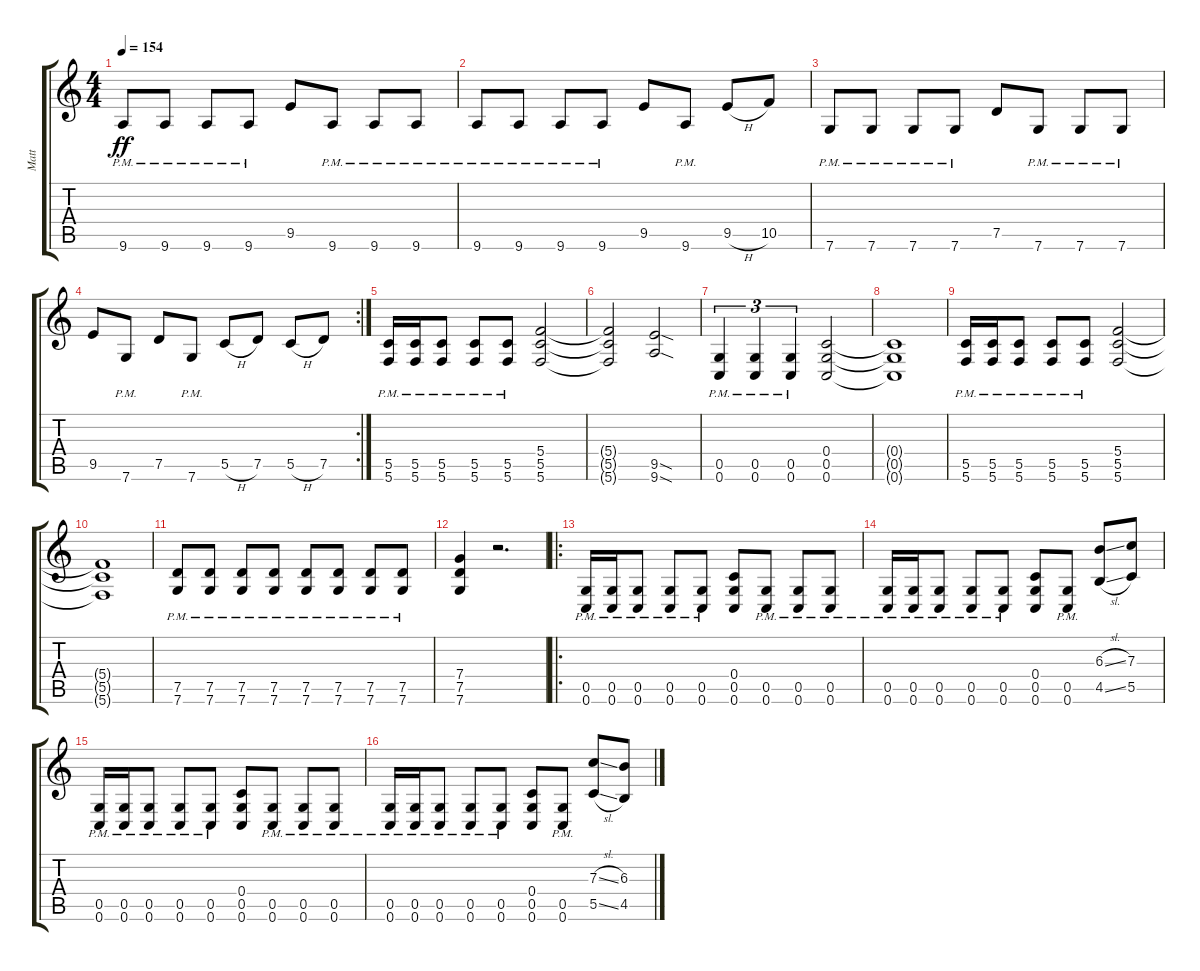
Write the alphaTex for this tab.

\track ("Matt" "Matt") {instrument overdrivenguitar}
\staff {score tabs}
\tuning (D4 A3 F3 C3 G2 C2) {hide}
\ts (4 4)
\tempo 154
\clef g2
\ks c
9.6{pm}.8{dy ff} 9.6{pm}.8 9.6{pm}.8 9.6{pm}.8 9.5.8 9.6{pm}.8 9.6{pm}.8 9.6{pm}.8 |
9.6{pm}.8 9.6{pm}.8 9.6{pm}.8 9.6{pm}.8 9.5.8 9.6{pm}.8 9.5{h}.8 10.5.8 |
7.6{pm}.8 7.6{pm}.8 7.6{pm}.8 7.6{pm}.8 7.5.8 7.6{pm}.8 7.6{pm}.8 7.6{pm}.8 |
\rc 2
9.5.8 7.6{pm}.8 7.5.8 7.6{pm}.8 5.5{h}.8 7.5.8 5.5{h}.8 7.5.8 |
(5.5{pm} 5.6{pm}).16 (5.5{pm} 5.6{pm}).16 (5.5{pm} 5.6{pm}).8 (5.5{pm} 5.6{pm}).8 (5.5{pm} 5.6{pm}).8 (5.4 5.5 5.6).2 |
(5.4{t} 5.5{t} 5.6{t}).2 (9.5{sod} 9.6{sod}).2 |
(0.5{pm} 0.6{pm}).4{tu (3 2)} (0.5{pm} 0.6{pm}).4{tu (3 2)} (0.5{pm} 0.6{pm}).4{tu (3 2)} (0.4 0.5 0.6).2 |
(0.4{t} 0.5{t} 0.6{t}).1 |
(5.5{pm} 5.6{pm}).16 (5.5{pm} 5.6{pm}).16 (5.5{pm} 5.6{pm}).8 (5.5{pm} 5.6{pm}).8 (5.5{pm} 5.6{pm}).8 (5.4 5.5 5.6).2 |
(5.4{t} 5.5{t} 5.6{t}).1 |
(7.5{pm} 7.6{pm}).8 (7.5{pm} 7.6{pm}).8 (7.5{pm} 7.6{pm}).8 (7.5{pm} 7.6{pm}).8 (7.5{pm} 7.6{pm}).8 (7.5{pm} 7.6{pm}).8 (7.5{pm} 7.6{pm}).8 (7.5{pm} 7.6{pm}).8 |
(7.4 7.5 7.6).4 r.2{d} |
\ro
(0.5{pm} 0.6{pm}).16 (0.5{pm} 0.6{pm}).16 (0.5{pm} 0.6{pm}).8 (0.5{pm} 0.6{pm}).8 (0.5{pm} 0.6{pm}).8 (0.4 0.5 0.6).8 (0.5{pm} 0.6{pm}).8 (0.5{pm} 0.6{pm}).8 (0.5{pm} 0.6{pm}).8 |
(0.5{pm} 0.6{pm}).16 (0.5{pm} 0.6{pm}).16 (0.5{pm} 0.6{pm}).8 (0.5{pm} 0.6{pm}).8 (0.5{pm} 0.6{pm}).8 (0.4 0.5 0.6).8 (0.5{pm} 0.6{pm}).8 (6.3{sl} 4.5{sl}).8 (7.3 5.5).8 |
(0.5{pm} 0.6{pm}).16 (0.5{pm} 0.6{pm}).16 (0.5{pm} 0.6{pm}).8 (0.5{pm} 0.6{pm}).8 (0.5{pm} 0.6{pm}).8 (0.4 0.5 0.6).8 (0.5{pm} 0.6{pm}).8 (0.5{pm} 0.6{pm}).8 (0.5{pm} 0.6{pm}).8 |
(0.5{pm} 0.6{pm}).16 (0.5{pm} 0.6{pm}).16 (0.5{pm} 0.6{pm}).8 (0.5{pm} 0.6{pm}).8 (0.5{pm} 0.6{pm}).8 (0.4 0.5 0.6).8 (0.5{pm} 0.6{pm}).8 (7.3{sl} 5.5{sl}).8 (6.3 4.5).8
